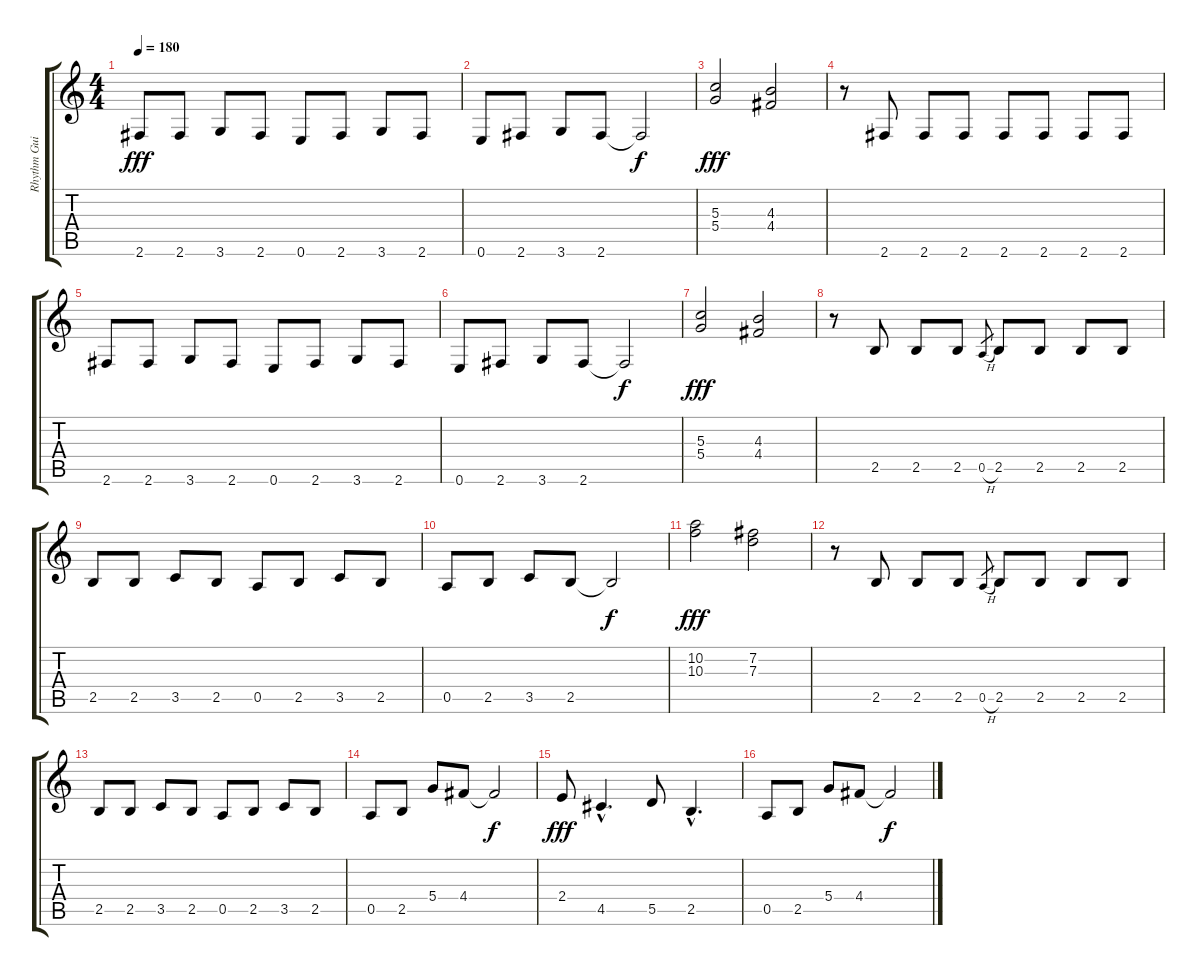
\track ("Rhythm Guitar" "Rhythm Gui") {instrument overdrivenguitar}
\staff {score tabs}
\tuning (E4 B3 G3 D3 A2 E2) {hide}
\ts (4 4)
\tempo 180
\clef g2
\ks c
2.6.8{dy fff} 2.6.8 3.6.8 2.6.8 0.6.8 2.6.8 3.6.8 2.6.8 |
0.6.8 2.6.8 3.6.8 2.6.8 2.6{t}.2{dy f} |
(5.3 5.4).2{dy fff} (4.3 4.4).2 |
r.8 2.6.8 2.6.8 2.6.8 2.6.8 2.6.8 2.6.8 2.6.8 |
2.6.8 2.6.8 3.6.8 2.6.8 0.6.8 2.6.8 3.6.8 2.6.8 |
0.6.8 2.6.8 3.6.8 2.6.8 2.6{t}.2{dy f} |
(5.3 5.4).2{dy fff} (4.3 4.4).2 |
r.8 2.5.8 2.5.8 2.5.8 0.5{h}.8{gr} 2.5.8 2.5.8 2.5.8 2.5.8 |
2.5.8 2.5.8 3.5.8 2.5.8 0.5.8 2.5.8 3.5.8 2.5.8 |
0.5.8 2.5.8 3.5.8 2.5.8 2.5{t}.2{dy f} |
(10.2 10.3).2{dy fff} (7.2 7.3).2 |
r.8 2.5.8 2.5.8 2.5.8 0.5{h}.8{gr} 2.5.8 2.5.8 2.5.8 2.5.8 |
2.5.8 2.5.8 3.5.8 2.5.8 0.5.8 2.5.8 3.5.8 2.5.8 |
0.5.8 2.5.8 5.4.8 4.4.8 4.4{t}.2{dy f} |
2.4.8{dy fff} 4.5{hac}.4{d} 5.5.8 2.5{hac}.4{d} |
0.5.8 2.5.8 5.4.8 4.4.8 4.4{t}.2{dy f}
